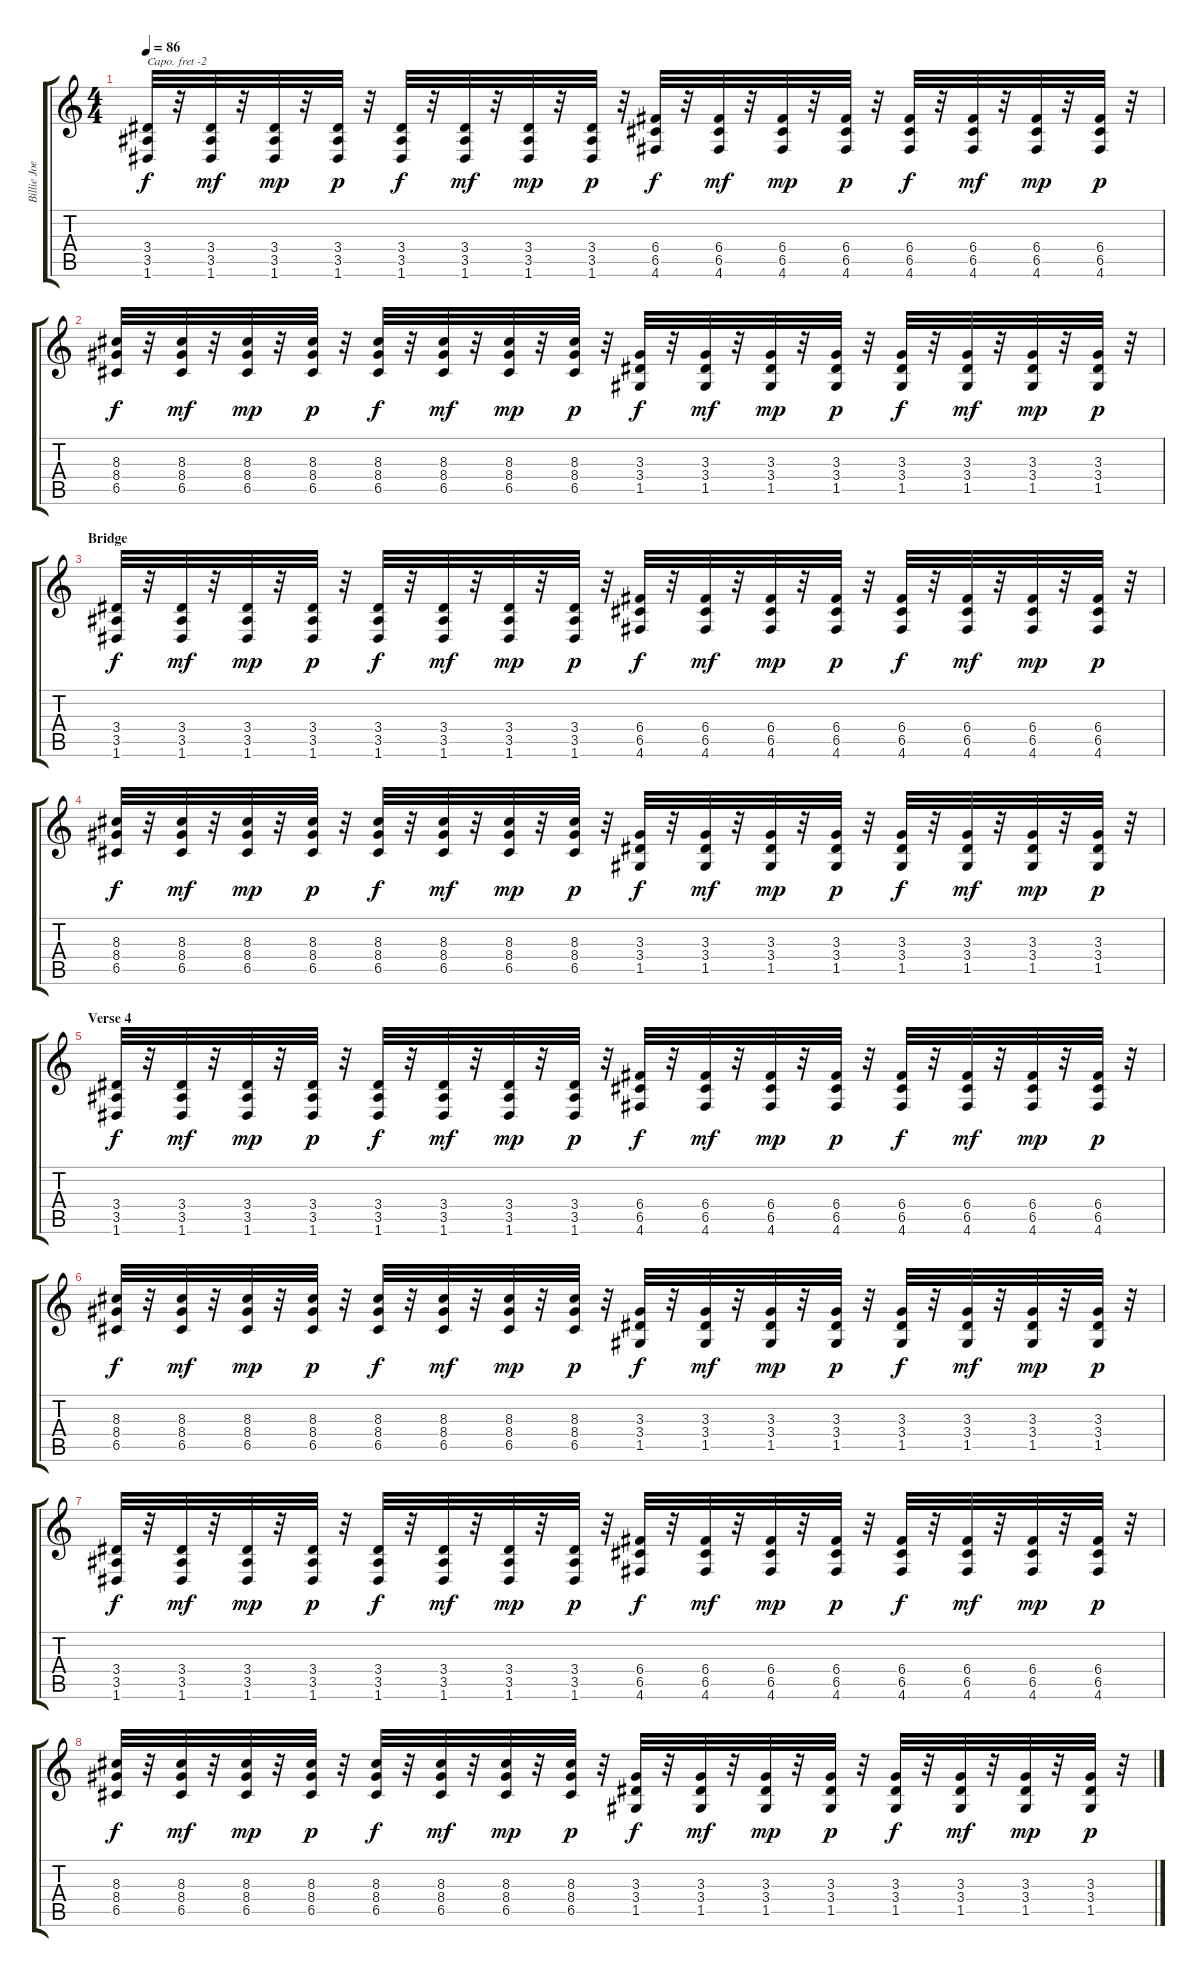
\track ("Billie Joe Armstrong (Main Guitar)" "Billie Joe") {instrument overdrivenguitar}
\staff {score tabs}
\capo -2
\tuning (E4 B3 G3 D3 A2 E2) {hide}
\ts (4 4)
\tempo 86
\clef g2
\ks c
(3.4 3.5 1.6).32{dy f} r.32 (3.4 3.5 1.6).32{dy mf} r.32 (3.4 3.5 1.6).32{dy mp} r.32 (3.4 3.5 1.6).32{dy p} r.32 (3.4 3.5 1.6).32{dy f} r.32 (3.4 3.5 1.6).32{dy mf} r.32 (3.4 3.5 1.6).32{dy mp} r.32 (3.4 3.5 1.6).32{dy p} r.32 (6.4 6.5 4.6).32{dy f} r.32 (6.4 6.5 4.6).32{dy mf} r.32 (6.4 6.5 4.6).32{dy mp} r.32 (6.4 6.5 4.6).32{dy p} r.32 (6.4 6.5 4.6).32{dy f} r.32 (6.4 6.5 4.6).32{dy mf} r.32 (6.4 6.5 4.6).32{dy mp} r.32 (6.4 6.5 4.6).32{dy p} r.32 |
(8.3 8.4 6.5).32{dy f} r.32 (8.3 8.4 6.5).32{dy mf} r.32 (8.3 8.4 6.5).32{dy mp} r.32 (8.3 8.4 6.5).32{dy p} r.32 (8.3 8.4 6.5).32{dy f} r.32 (8.3 8.4 6.5).32{dy mf} r.32 (8.3 8.4 6.5).32{dy mp} r.32 (8.3 8.4 6.5).32{dy p} r.32 (3.3 3.4 1.5).32{dy f} r.32 (3.3 3.4 1.5).32{dy mf} r.32 (3.3 3.4 1.5).32{dy mp} r.32 (3.3 3.4 1.5).32{dy p} r.32 (3.3 3.4 1.5).32{dy f} r.32 (3.3 3.4 1.5).32{dy mf} r.32 (3.3 3.4 1.5).32{dy mp} r.32 (3.3 3.4 1.5).32{dy p} r.32 |
\section ("" "Bridge")
(3.4 3.5 1.6).32{dy f} r.32 (3.4 3.5 1.6).32{dy mf} r.32 (3.4 3.5 1.6).32{dy mp} r.32 (3.4 3.5 1.6).32{dy p} r.32 (3.4 3.5 1.6).32{dy f} r.32 (3.4 3.5 1.6).32{dy mf} r.32 (3.4 3.5 1.6).32{dy mp} r.32 (3.4 3.5 1.6).32{dy p} r.32 (6.4 6.5 4.6).32{dy f} r.32 (6.4 6.5 4.6).32{dy mf} r.32 (6.4 6.5 4.6).32{dy mp} r.32 (6.4 6.5 4.6).32{dy p} r.32 (6.4 6.5 4.6).32{dy f} r.32 (6.4 6.5 4.6).32{dy mf} r.32 (6.4 6.5 4.6).32{dy mp} r.32 (6.4 6.5 4.6).32{dy p} r.32 |
(8.3 8.4 6.5).32{dy f} r.32 (8.3 8.4 6.5).32{dy mf} r.32 (8.3 8.4 6.5).32{dy mp} r.32 (8.3 8.4 6.5).32{dy p} r.32 (8.3 8.4 6.5).32{dy f} r.32 (8.3 8.4 6.5).32{dy mf} r.32 (8.3 8.4 6.5).32{dy mp} r.32 (8.3 8.4 6.5).32{dy p} r.32 (3.3 3.4 1.5).32{dy f} r.32 (3.3 3.4 1.5).32{dy mf} r.32 (3.3 3.4 1.5).32{dy mp} r.32 (3.3 3.4 1.5).32{dy p} r.32 (3.3 3.4 1.5).32{dy f} r.32 (3.3 3.4 1.5).32{dy mf} r.32 (3.3 3.4 1.5).32{dy mp} r.32 (3.3 3.4 1.5).32{dy p} r.32 |
\section ("" "Verse 4")
(3.4 3.5 1.6).32{dy f} r.32 (3.4 3.5 1.6).32{dy mf} r.32 (3.4 3.5 1.6).32{dy mp} r.32 (3.4 3.5 1.6).32{dy p} r.32 (3.4 3.5 1.6).32{dy f} r.32 (3.4 3.5 1.6).32{dy mf} r.32 (3.4 3.5 1.6).32{dy mp} r.32 (3.4 3.5 1.6).32{dy p} r.32 (6.4 6.5 4.6).32{dy f} r.32 (6.4 6.5 4.6).32{dy mf} r.32 (6.4 6.5 4.6).32{dy mp} r.32 (6.4 6.5 4.6).32{dy p} r.32 (6.4 6.5 4.6).32{dy f} r.32 (6.4 6.5 4.6).32{dy mf} r.32 (6.4 6.5 4.6).32{dy mp} r.32 (6.4 6.5 4.6).32{dy p} r.32 |
(8.3 8.4 6.5).32{dy f} r.32 (8.3 8.4 6.5).32{dy mf} r.32 (8.3 8.4 6.5).32{dy mp} r.32 (8.3 8.4 6.5).32{dy p} r.32 (8.3 8.4 6.5).32{dy f} r.32 (8.3 8.4 6.5).32{dy mf} r.32 (8.3 8.4 6.5).32{dy mp} r.32 (8.3 8.4 6.5).32{dy p} r.32 (3.3 3.4 1.5).32{dy f} r.32 (3.3 3.4 1.5).32{dy mf} r.32 (3.3 3.4 1.5).32{dy mp} r.32 (3.3 3.4 1.5).32{dy p} r.32 (3.3 3.4 1.5).32{dy f} r.32 (3.3 3.4 1.5).32{dy mf} r.32 (3.3 3.4 1.5).32{dy mp} r.32 (3.3 3.4 1.5).32{dy p} r.32 |
(3.4 3.5 1.6).32{dy f} r.32 (3.4 3.5 1.6).32{dy mf} r.32 (3.4 3.5 1.6).32{dy mp} r.32 (3.4 3.5 1.6).32{dy p} r.32 (3.4 3.5 1.6).32{dy f} r.32 (3.4 3.5 1.6).32{dy mf} r.32 (3.4 3.5 1.6).32{dy mp} r.32 (3.4 3.5 1.6).32{dy p} r.32 (6.4 6.5 4.6).32{dy f} r.32 (6.4 6.5 4.6).32{dy mf} r.32 (6.4 6.5 4.6).32{dy mp} r.32 (6.4 6.5 4.6).32{dy p} r.32 (6.4 6.5 4.6).32{dy f} r.32 (6.4 6.5 4.6).32{dy mf} r.32 (6.4 6.5 4.6).32{dy mp} r.32 (6.4 6.5 4.6).32{dy p} r.32 |
(8.3 8.4 6.5).32{dy f} r.32 (8.3 8.4 6.5).32{dy mf} r.32 (8.3 8.4 6.5).32{dy mp} r.32 (8.3 8.4 6.5).32{dy p} r.32 (8.3 8.4 6.5).32{dy f} r.32 (8.3 8.4 6.5).32{dy mf} r.32 (8.3 8.4 6.5).32{dy mp} r.32 (8.3 8.4 6.5).32{dy p} r.32 (3.3 3.4 1.5).32{dy f} r.32 (3.3 3.4 1.5).32{dy mf} r.32 (3.3 3.4 1.5).32{dy mp} r.32 (3.3 3.4 1.5).32{dy p} r.32 (3.3 3.4 1.5).32{dy f} r.32 (3.3 3.4 1.5).32{dy mf} r.32 (3.3 3.4 1.5).32{dy mp} r.32 (3.3 3.4 1.5).32{dy p} r.32
